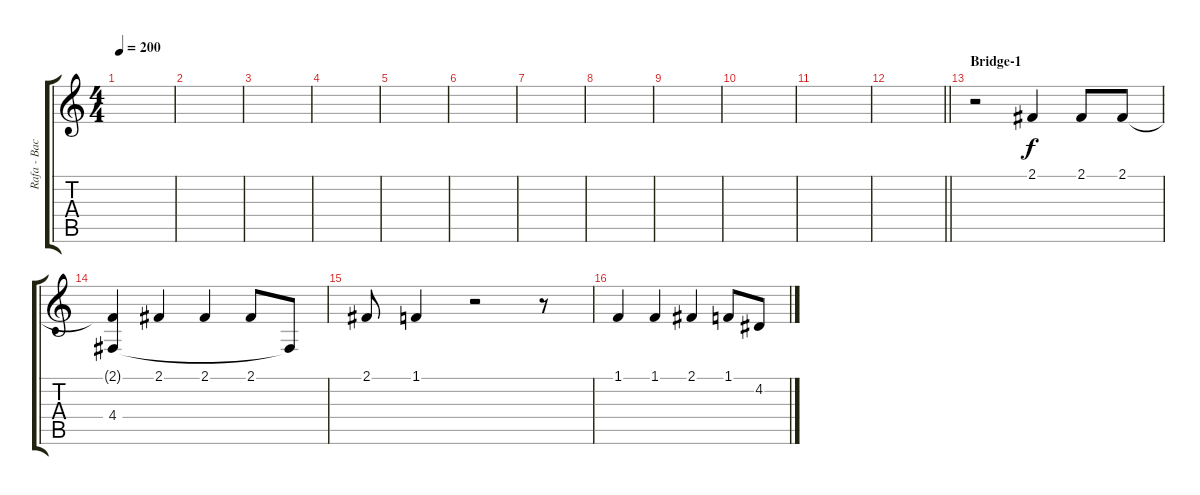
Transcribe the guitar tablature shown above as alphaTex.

\track ("Rafa - Backing Vocals" "Rafa - Bac") {instrument trumpet}
\staff {score tabs}
\tuning (E4 B3 G3 D3 A2 E2) {hide}
\ts (4 4)
\tempo 200
\clef g2
\ks c
|
|
|
|
|
|
|
|
|
|
|
\barLineRight lightlight
|
\section ("" "Bridge-1")
r.2 2.1.4 2.1.8 2.1.8 |
(2.1{t} 4.4).4 2.1.4 2.1.4 2.1.8 4.4{t}.8 |
2.1.8 1.1.4 r.2 r.8 |
1.1.4 1.1.4 2.1.4 1.1.8 4.2.8
